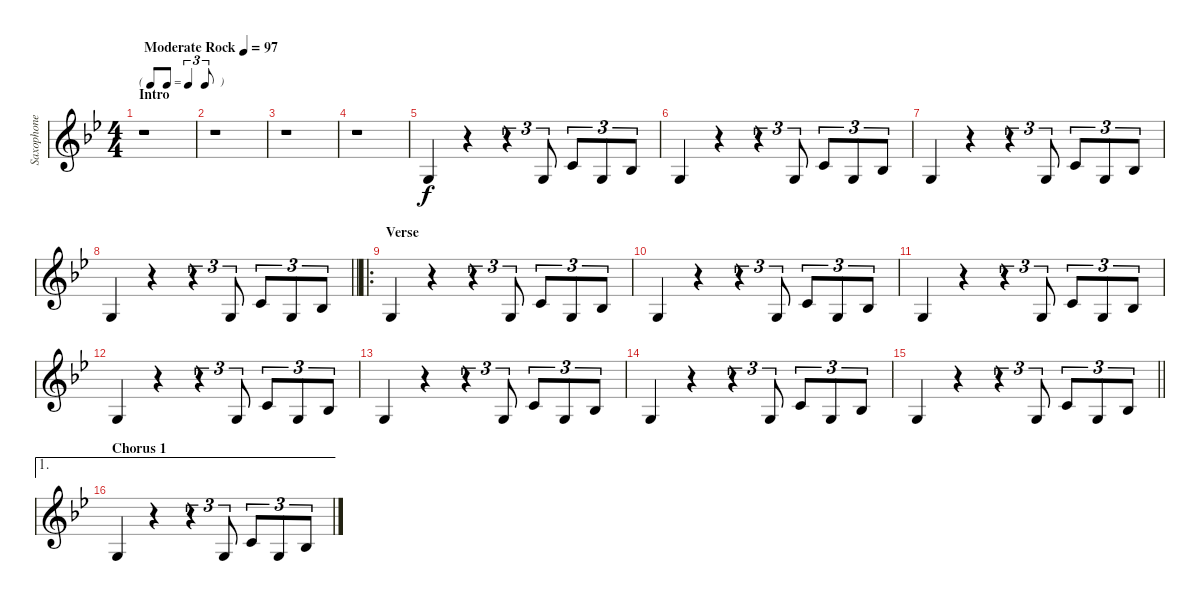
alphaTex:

\track ("Saxophone" "Saxophone") {instrument tenorsax}
\staff {score}
\tuning (E4 B3 G3 D3 A2 E2) {hide}
\ts (4 4)
\tf triplet8th
\section ("" "Intro")
\tempo (97 "Moderate Rock")
\clef g2
\ks bb
r.1{dy f instrument tenorsax} |
r.1 |
r.1 |
r.1 |
0.3.4 r.4 r.4{tu (3 2)} 0.3.8{tu (3 2)} 1.2.8{tu (3 2)} 0.3.8{tu (3 2)} 3.3.8{tu (3 2)} |
0.3.4 r.4 r.4{tu (3 2)} 0.3.8{tu (3 2)} 1.2.8{tu (3 2)} 0.3.8{tu (3 2)} 3.3.8{tu (3 2)} |
0.3.4 r.4 r.4{tu (3 2)} 0.3.8{tu (3 2)} 1.2.8{tu (3 2)} 0.3.8{tu (3 2)} 3.3.8{tu (3 2)} |
\barLineRight lightlight
0.3.4 r.4 r.4{tu (3 2)} 0.3.8{tu (3 2)} 1.2.8{tu (3 2)} 0.3.8{tu (3 2)} 3.3.8{tu (3 2)} |
\ro
\section ("" "Verse")
0.3.4{volume 9} r.4 r.4{tu (3 2)} 0.3.8{tu (3 2)} 1.2.8{tu (3 2)} 0.3.8{tu (3 2)} 3.3.8{tu (3 2)} |
0.3.4 r.4 r.4{tu (3 2)} 0.3.8{tu (3 2)} 1.2.8{tu (3 2)} 0.3.8{tu (3 2)} 3.3.8{tu (3 2)} |
0.3.4 r.4 r.4{tu (3 2)} 0.3.8{tu (3 2)} 1.2.8{tu (3 2)} 0.3.8{tu (3 2)} 3.3.8{tu (3 2)} |
0.3.4 r.4 r.4{tu (3 2)} 0.3.8{tu (3 2)} 1.2.8{tu (3 2)} 0.3.8{tu (3 2)} 3.3.8{tu (3 2)} |
0.3.4 r.4 r.4{tu (3 2)} 0.3.8{tu (3 2)} 1.2.8{tu (3 2)} 0.3.8{tu (3 2)} 3.3.8{tu (3 2)} |
0.3.4 r.4 r.4{tu (3 2)} 0.3.8{tu (3 2)} 1.2.8{tu (3 2)} 0.3.8{tu (3 2)} 3.3.8{tu (3 2)} |
\barLineRight lightlight
0.3.4 r.4 r.4{tu (3 2)} 0.3.8{tu (3 2)} 1.2.8{tu (3 2)} 0.3.8{tu (3 2)} 3.3.8{tu (3 2)} |
\ae 1
\section ("" "Chorus 1")
0.3.4 r.4 r.4{tu (3 2)} 0.3.8{tu (3 2)} 1.2.8{tu (3 2)} 0.3.8{tu (3 2)} 3.3.8{tu (3 2)}
